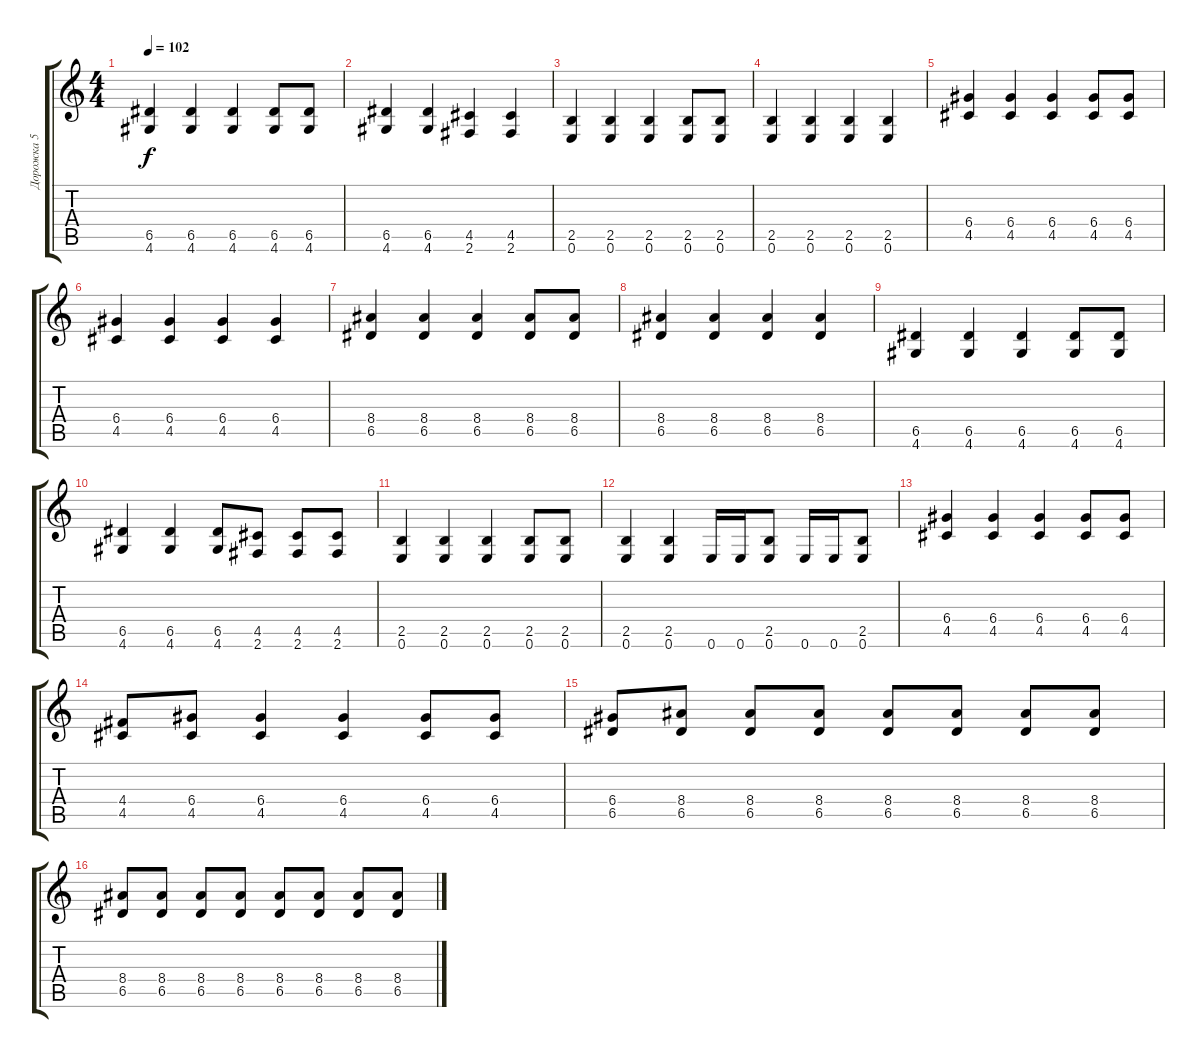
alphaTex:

\track ("Дорожка 5" "Дорожка 5") {instrument distortionguitar}
\staff {score tabs}
\tuning (E4 B3 G3 D3 A2 E2) {hide}
\ts (4 4)
\tempo 102
\clef g2
\ks c
(6.5 4.6).4{dy f} (6.5 4.6).4 (6.5 4.6).4 (6.5 4.6).8 (6.5 4.6).8 |
(6.5 4.6).4 (6.5 4.6).4 (4.5 2.6).4 (4.5 2.6).4 |
(2.5 0.6).4 (2.5 0.6).4 (2.5 0.6).4 (2.5 0.6).8 (2.5 0.6).8 |
(2.5 0.6).4 (2.5 0.6).4 (2.5 0.6).4 (2.5 0.6).4 |
(6.4 4.5).4 (6.4 4.5).4 (6.4 4.5).4 (6.4 4.5).8 (6.4 4.5).8 |
(6.4 4.5).4 (6.4 4.5).4 (6.4 4.5).4 (6.4 4.5).4 |
(8.4 6.5).4 (8.4 6.5).4 (8.4 6.5).4 (8.4 6.5).8 (8.4 6.5).8 |
(8.4 6.5).4 (8.4 6.5).4 (8.4 6.5).4 (8.4 6.5).4 |
(6.5 4.6).4 (6.5 4.6).4 (6.5 4.6).4 (6.5 4.6).8 (6.5 4.6).8 |
(6.5 4.6).4 (6.5 4.6).4 (6.5 4.6).8 (4.5 2.6).8 (4.5 2.6).8 (4.5 2.6).8 |
(2.5 0.6).4 (2.5 0.6).4 (2.5 0.6).4 (2.5 0.6).8 (2.5 0.6).8 |
(2.5 0.6).4 (2.5 0.6).4 0.6.16 0.6.16 (2.5 0.6).8 0.6.16 0.6.16 (2.5 0.6).8 |
(6.4 4.5).4 (6.4 4.5).4 (6.4 4.5).4 (6.4 4.5).8 (6.4 4.5).8 |
(4.4 4.5).8 (6.4 4.5).8 (6.4 4.5).4 (6.4 4.5).4 (6.4 4.5).8 (6.4 4.5).8 |
(6.4 6.5).8 (8.4 6.5).8 (8.4 6.5).8 (8.4 6.5).8 (8.4 6.5).8 (8.4 6.5).8 (8.4 6.5).8 (8.4 6.5).8 |
(8.4 6.5).8 (8.4 6.5).8 (8.4 6.5).8 (8.4 6.5).8 (8.4 6.5).8 (8.4 6.5).8 (8.4 6.5).8 (8.4 6.5).8
